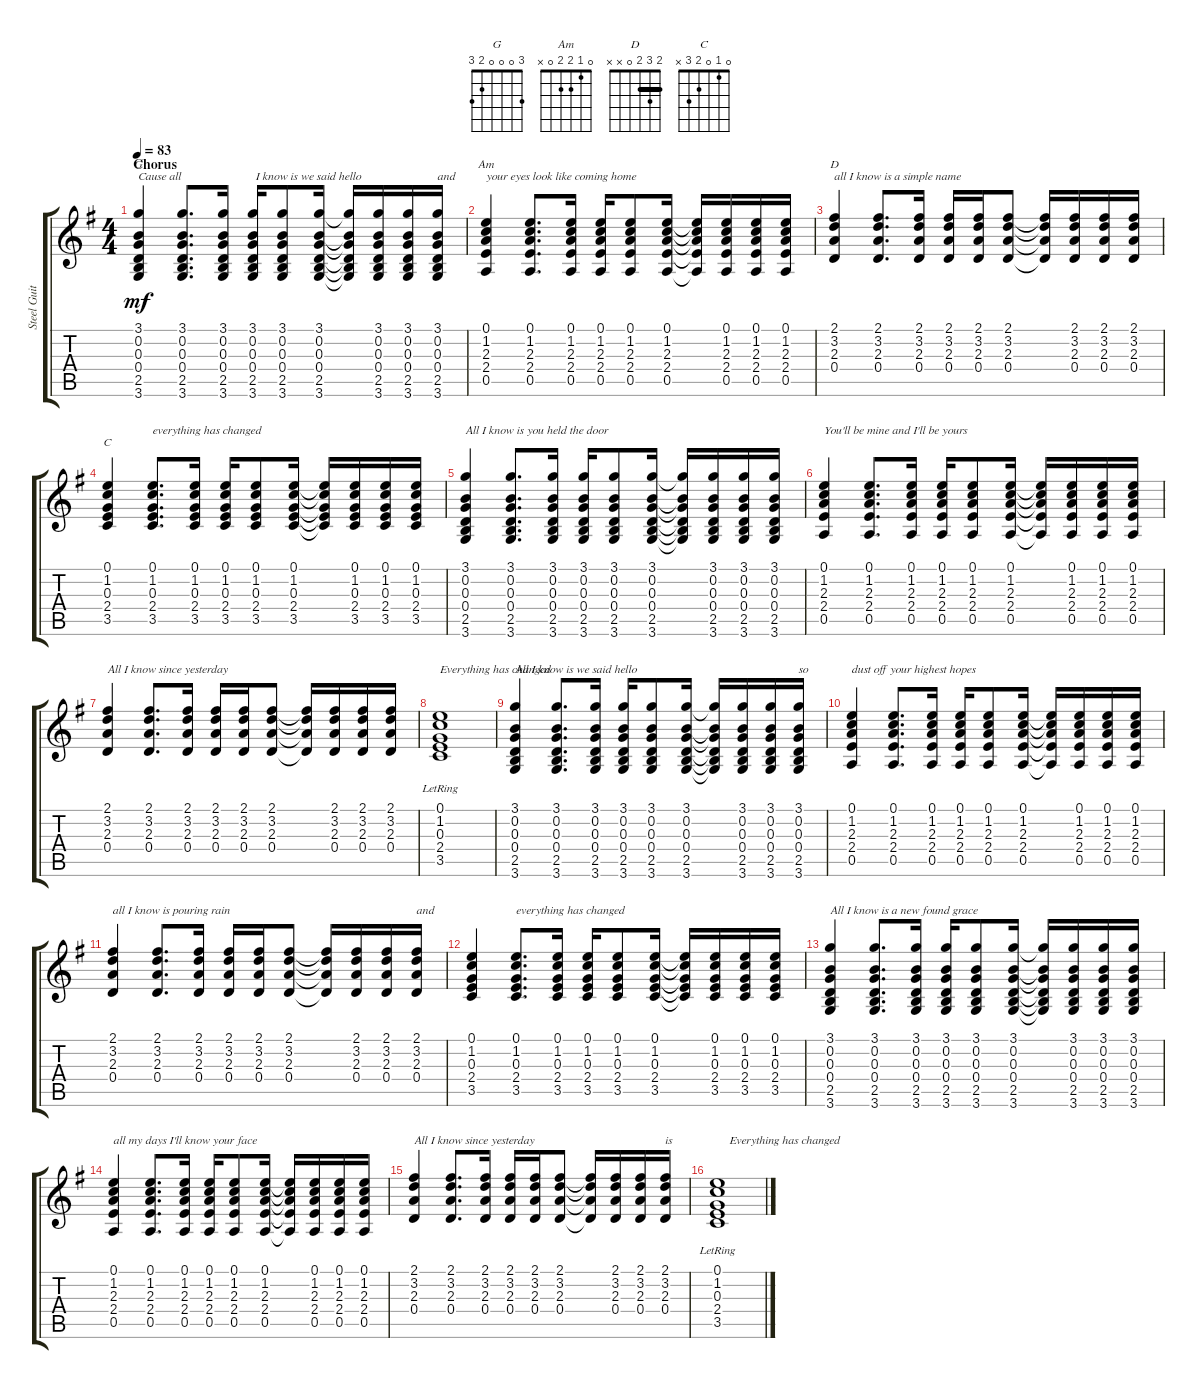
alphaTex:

\track ("Steel Guitar" "Steel Guit") {instrument acousticguitarsteel}
\staff {score tabs}
\tuning (E4 B3 G3 D3 A2 E2) {hide}
\chord ("G" 3 0 0 0 2 3)
\chord ("Am" 0 1 2 2 0 x)
\chord ("D" 2 3 2 0 x x) {barre 2}
\chord ("C" 0 1 0 2 3 x)
\ts (4 4)
\section ("" "Chorus")
\tempo 83
\clef g2
\ks g
(3.1 0.2 0.3 0.4 2.5 3.6).4{ch "G" txt "Cause all" dy mf} (3.1 0.2 0.3 0.4 2.5 3.6).8{d} (3.1 0.2 0.3 0.4 2.5 3.6).16 (3.1 0.2 0.3 0.4 2.5 3.6).16{txt " I know is we said hello"} (3.1 0.2 0.3 0.4 2.5 3.6).8 (3.1 0.2 0.3 0.4 2.5 3.6).16 (3.1{t} 0.2{t} 0.3{t} 0.4{t} 2.5{t} 3.6{t}).16 (3.1 0.2 0.3 0.4 2.5 3.6).16 (3.1 0.2 0.3 0.4 2.5 3.6).16 (3.1 0.2 0.3 0.4 2.5 3.6).16{txt "and"} |
(0.1 1.2 2.3 2.4 0.5).4{ch "Am" txt "your eyes look like coming home"} (0.1 1.2 2.3 2.4 0.5).8{d} (0.1 1.2 2.3 2.4 0.5).16 (0.1 1.2 2.3 2.4 0.5).16 (0.1 1.2 2.3 2.4 0.5).8 (0.1 1.2 2.3 2.4 0.5).16 (0.1{t} 1.2{t} 2.3{t} 2.4{t} 0.5{t}).16 (0.1 1.2 2.3 2.4 0.5).16 (0.1 1.2 2.3 2.4 0.5).16 (0.1 1.2 2.3 2.4 0.5).16 |
(2.1 3.2 2.3 0.4).4{ch "D" txt "all I know is a simple name"} (2.1 3.2 2.3 0.4).8{d} (2.1 3.2 2.3 0.4).16 (2.1 3.2 2.3 0.4).16 (2.1 3.2 2.3 0.4).16 (2.1 3.2 2.3 0.4).8 (2.1{t} 3.2{t} 2.3{t} 0.4{t}).16 (2.1 3.2 2.3 0.4).16 (2.1 3.2 2.3 0.4).16 (2.1 3.2 2.3 0.4).16 |
(0.1 1.2 0.3 2.4 3.5).4{ch "C"} (0.1 1.2 0.3 2.4 3.5).8{d txt "everything has changed"} (0.1 1.2 0.3 2.4 3.5).16 (0.1 1.2 0.3 2.4 3.5).16 (0.1 1.2 0.3 2.4 3.5).8 (0.1 1.2 0.3 2.4 3.5).16 (0.1{t} 1.2{t} 0.3{t} 2.4{t} 3.5{t}).16 (0.1 1.2 0.3 2.4 3.5).16 (0.1 1.2 0.3 2.4 3.5).16 (0.1 1.2 0.3 2.4 3.5).16 |
(3.1 0.2 0.3 0.4 2.5 3.6).4{txt "All I know is you held the door"} (3.1 0.2 0.3 0.4 2.5 3.6).8{d} (3.1 0.2 0.3 0.4 2.5 3.6).16 (3.1 0.2 0.3 0.4 2.5 3.6).16 (3.1 0.2 0.3 0.4 2.5 3.6).8 (3.1 0.2 0.3 0.4 2.5 3.6).16 (3.1{t} 0.2{t} 0.3{t} 0.4{t} 2.5{t} 3.6{t}).16 (3.1 0.2 0.3 0.4 2.5 3.6).16 (3.1 0.2 0.3 0.4 2.5 3.6).16 (3.1 0.2 0.3 0.4 2.5 3.6).16 |
(0.1 1.2 2.3 2.4 0.5).4{txt "You'll be mine and I'll be yours"} (0.1 1.2 2.3 2.4 0.5).8{d} (0.1 1.2 2.3 2.4 0.5).16 (0.1 1.2 2.3 2.4 0.5).16 (0.1 1.2 2.3 2.4 0.5).8 (0.1 1.2 2.3 2.4 0.5).16 (0.1{t} 1.2{t} 2.3{t} 2.4{t} 0.5{t}).16 (0.1 1.2 2.3 2.4 0.5).16 (0.1 1.2 2.3 2.4 0.5).16 (0.1 1.2 2.3 2.4 0.5).16 |
(2.1 3.2 2.3 0.4).4{txt "All I know since yesterday"} (2.1 3.2 2.3 0.4).8{d} (2.1 3.2 2.3 0.4).16 (2.1 3.2 2.3 0.4).16 (2.1 3.2 2.3 0.4).16 (2.1 3.2 2.3 0.4).8 (2.1{t} 3.2{t} 2.3{t} 0.4{t}).16 (2.1 3.2 2.3 0.4).16 (2.1 3.2 2.3 0.4).16 (2.1 3.2 2.3 0.4).16 |
(0.1 1.2 0.3{lr} 2.4 3.5).1{txt "Everything has changed"} |
(3.1 0.2 0.3 0.4 2.5 3.6).4{txt "All I know is we said hello"} (3.1 0.2 0.3 0.4 2.5 3.6).8{d} (3.1 0.2 0.3 0.4 2.5 3.6).16 (3.1 0.2 0.3 0.4 2.5 3.6).16 (3.1 0.2 0.3 0.4 2.5 3.6).8 (3.1 0.2 0.3 0.4 2.5 3.6).16 (3.1{t} 0.2{t} 0.3{t} 0.4{t} 2.5{t} 3.6{t}).16 (3.1 0.2 0.3 0.4 2.5 3.6).16 (3.1 0.2 0.3 0.4 2.5 3.6).16 (3.1 0.2 0.3 0.4 2.5 3.6).16{txt "so "} |
(0.1 1.2 2.3 2.4 0.5).4{txt "dust off your highest hopes"} (0.1 1.2 2.3 2.4 0.5).8{d} (0.1 1.2 2.3 2.4 0.5).16 (0.1 1.2 2.3 2.4 0.5).16 (0.1 1.2 2.3 2.4 0.5).8 (0.1 1.2 2.3 2.4 0.5).16 (0.1{t} 1.2{t} 2.3{t} 2.4{t} 0.5{t}).16 (0.1 1.2 2.3 2.4 0.5).16 (0.1 1.2 2.3 2.4 0.5).16 (0.1 1.2 2.3 2.4 0.5).16 |
(2.1 3.2 2.3 0.4).4{txt "all I know is pouring rain"} (2.1 3.2 2.3 0.4).8{d} (2.1 3.2 2.3 0.4).16 (2.1 3.2 2.3 0.4).16 (2.1 3.2 2.3 0.4).16 (2.1 3.2 2.3 0.4).8 (2.1{t} 3.2{t} 2.3{t} 0.4{t}).16 (2.1 3.2 2.3 0.4).16 (2.1 3.2 2.3 0.4).16 (2.1 3.2 2.3 0.4).16{txt "and"} |
(0.1 1.2 0.3 2.4 3.5).4 (0.1 1.2 0.3 2.4 3.5).8{d txt "everything has changed"} (0.1 1.2 0.3 2.4 3.5).16 (0.1 1.2 0.3 2.4 3.5).16 (0.1 1.2 0.3 2.4 3.5).8 (0.1 1.2 0.3 2.4 3.5).16 (0.1{t} 1.2{t} 0.3{t} 2.4{t} 3.5{t}).16 (0.1 1.2 0.3 2.4 3.5).16 (0.1 1.2 0.3 2.4 3.5).16 (0.1 1.2 0.3 2.4 3.5).16 |
(3.1 0.2 0.3 0.4 2.5 3.6).4{txt "All I know is a new found grace"} (3.1 0.2 0.3 0.4 2.5 3.6).8{d} (3.1 0.2 0.3 0.4 2.5 3.6).16 (3.1 0.2 0.3 0.4 2.5 3.6).16 (3.1 0.2 0.3 0.4 2.5 3.6).8 (3.1 0.2 0.3 0.4 2.5 3.6).16 (3.1{t} 0.2{t} 0.3{t} 0.4{t} 2.5{t} 3.6{t}).16 (3.1 0.2 0.3 0.4 2.5 3.6).16 (3.1 0.2 0.3 0.4 2.5 3.6).16 (3.1 0.2 0.3 0.4 2.5 3.6).16 |
(0.1 1.2 2.3 2.4 0.5).4{txt "all my days I'll know your face"} (0.1 1.2 2.3 2.4 0.5).8{d} (0.1 1.2 2.3 2.4 0.5).16 (0.1 1.2 2.3 2.4 0.5).16 (0.1 1.2 2.3 2.4 0.5).8 (0.1 1.2 2.3 2.4 0.5).16 (0.1{t} 1.2{t} 2.3{t} 2.4{t} 0.5{t}).16 (0.1 1.2 2.3 2.4 0.5).16 (0.1 1.2 2.3 2.4 0.5).16 (0.1 1.2 2.3 2.4 0.5).16 |
(2.1 3.2 2.3 0.4).4{txt "All I know since yesterday"} (2.1 3.2 2.3 0.4).8{d} (2.1 3.2 2.3 0.4).16 (2.1 3.2 2.3 0.4).16 (2.1 3.2 2.3 0.4).16 (2.1 3.2 2.3 0.4).8 (2.1{t} 3.2{t} 2.3{t} 0.4{t}).16 (2.1 3.2 2.3 0.4).16 (2.1 3.2 2.3 0.4).16 (2.1 3.2 2.3 0.4).16{txt "is"} |
(0.1 1.2 0.3{lr} 2.4 3.5).1{txt "    Everything has changed"}
